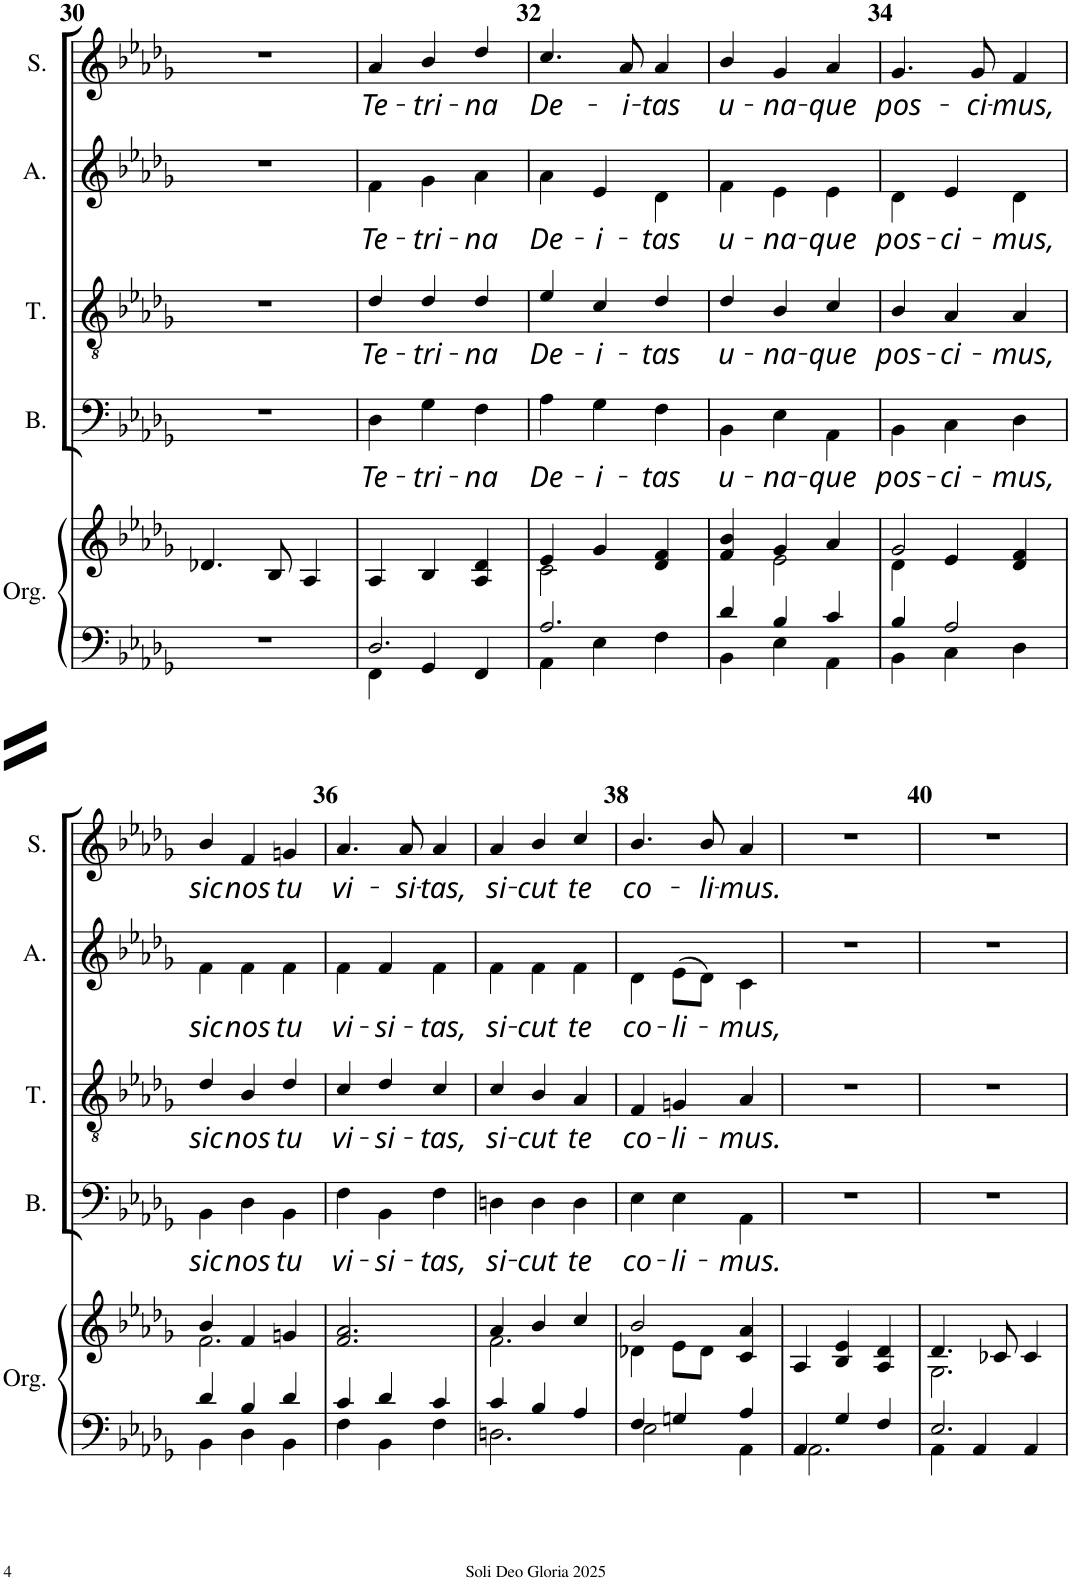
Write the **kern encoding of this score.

**kern	**kern	**kern	**text	**kern	**text	**kern	**text	**kern	**text
*part5	*part5	*part4	*part4	*part3	*part3	*part2	*part2	*part1	*part1
*staff6	*staff5	*staff4	*staff4	*staff3	*staff3	*staff2	*staff2	*staff1	*staff1
*I"Org	*	*I"Basse	*	*I"Ténor	*	*I"Alto	*	*I"Soprano	*
*I'Org.	*	*I'B.	*	*I'T.	*	*I'A.	*	*I'S.	*
!!LO:PB:g=z
*clefF4	*clefG2	*clefF4	*	*clefGv2	*	*clefG2	*	*clefG2	*
*k[b-e-a-d-g-]	*k[b-e-a-d-g-]	*k[b-e-a-d-g-]	*	*k[b-e-a-d-g-]	*	*k[b-e-a-d-g-]	*	*k[b-e-a-d-g-]	*
*D-:	*D-:	*D-:	*	*D-:	*	*D-:	*	*D-:	*
*M3/4	*M3/4	*M3/4	*	*M3/4	*	*M3/4	*	*M3/4	*
=30	=30	=30	=30	=30	=30	=30	=30	=30	=30
2.r	4.d-X/	2.r	.	2.r	.	2.r	.	2.r	.
.	8B-/	.	.	.	.	.	.	.	.
.	4A-/	.	.	.	.	.	.	.	.
=31	=31	=31	=31	=31	=31	=31	=31	=31	=31
*^	*	*	*	*	*	*	*	*	*
!	!	!	!	!LO:LY:b	!	!LO:LY:b	!	!LO:LY:b	!	!LO:LY:b
2.D-/	4FF\	4A-/	4D-\	Te-	4d-/	Te-	4f\	Te-	4a-/	Te-
!	!	!	!	!LO:LY:b	!	!LO:LY:b	!	!LO:LY:b	!	!LO:LY:b
.	4GG-/	4B-/	4G-\	-tri-	4d-/	-tri-	4g-\	-tri-	4b-/	-tri-
!	!	!	!	!LO:LY:b	!	!LO:LY:b	!	!LO:LY:b	!	!LO:LY:b
.	4FF/	4A-/ 4d-/	4F\	-na	4d-/	-na	4a-\	-na	4dd-/	-na
=32	=32	=32	=32	=32	=32	=32	=32	=32	=32	=32
*	*	*^	*	*	*	*	*	*	*	*
!	!	!	!	!	!LO:LY:b	!	!LO:LY:b	!	!LO:LY:b	!	!LO:LY:b
2.A-/	4AA-\	4e-/	2c\	4A-\	De-	4e-/	De-	4a-\	De-	4.cc/	De-
!	!	!	!	!	!LO:LY:b	!	!LO:LY:b	!	!LO:LY:b	!	!
.	4E-\	4g-/	.	4G-\	-i-	4c/	-i-	4e-/	-i-	.	.
!	!	!	!	!	!	!	!	!	!	!	!LO:LY:b
.	.	.	.	.	.	.	.	.	.	8a-/	-i-
!	!	!	!	!	!LO:LY:b	!	!LO:LY:b	!	!LO:LY:b	!	!LO:LY:b
.	4F\	4d-/ 4f/	4ryy	4F\	-tas	4d-/	-tas	4d-\	-tas	4a-/	-tas
=33	=33	=33	=33	=33	=33	=33	=33	=33	=33	=33	=33
!	!	!	!	!	!LO:LY:b	!	!LO:LY:b	!	!LO:LY:b	!	!LO:LY:b
4d-/	4BB-\	4f/ 4b-/	4ryy	4BB-\	u-	4d-/	u-	4f\	u-	4b-/	u-
!	!	!	!	!	!LO:LY:b	!	!LO:LY:b	!	!LO:LY:b	!	!LO:LY:b
4B-/	4E-\	4g-/	2e-\	4E-\	-na-	4B-/	-na-	4e-\	-na-	4g-/	-na-
!	!	!	!	!	!LO:LY:b	!	!LO:LY:b	!	!LO:LY:b	!	!LO:LY:b
4c/	4AA-\	4a-/	.	4AA-\	-que	4c/	-que	4e-\	-que	4a-/	-que
=34	=34	=34	=34	=34	=34	=34	=34	=34	=34	=34	=34
!	!	!	!	!	!LO:LY:b	!	!LO:LY:b	!	!LO:LY:b	!	!LO:LY:b
4B-/	4BB-\	2g-/	4d-\	4BB-\	pos-	4B-/	pos-	4d-\	pos-	4.g-/	pos-
!	!	!	!	!	!LO:LY:b	!	!LO:LY:b	!	!LO:LY:b	!	!
2A-/	4C\	.	4e-/	4C\	-ci-	4A-/	-ci-	4e-/	-ci-	.	.
!	!	!	!	!	!	!	!	!	!	!	!LO:LY:b
.	.	.	.	.	.	.	.	.	.	8g-/	-ci-
!	!	!	!	!	!LO:LY:b	!	!LO:LY:b	!	!LO:LY:b	!	!LO:LY:b
.	4D-\	4d-/ 4f/	4ryy	4D-\	-mus,	4A-/	-mus,	4d-\	-mus,	4f/	-mus,
!!LO:LB:g=z
=35	=35	=35	=35	=35	=35	=35	=35	=35	=35	=35	=35
!	!	!	!	!	!LO:LY:b	!	!LO:LY:b	!	!LO:LY:b	!	!LO:LY:b
4d-/	4BB-\	4b-/	2.f\	4BB-\	sic	4d-/	sic	4f\	sic	4b-/	sic
!	!	!	!	!	!LO:LY:b	!	!LO:LY:b	!	!LO:LY:b	!	!LO:LY:b
4B-/	4D-\	4f/	.	4D-\	nos	4B-/	nos	4f\	nos	4f/	nos
!	!	!	!	!	!LO:LY:b	!	!LO:LY:b	!	!LO:LY:b	!	!LO:LY:b
4d-/	4BB-\	4gn/	.	4BB-\	tu	4d-/	tu	4f\	tu	4gn/	tu
*	*	*v	*v	*	*	*	*	*	*	*	*
=36	=36	=36	=36	=36	=36	=36	=36	=36	=36	=36
!	!	!	!	!LO:LY:b	!	!LO:LY:b	!	!LO:LY:b	!	!LO:LY:b
4c/	4F\	2.f/ 2.a-/	4F\	vi-	4c/	vi-	4f\	vi-	4.a-/	vi-
!	!	!	!	!LO:LY:b	!	!LO:LY:b	!	!LO:LY:b	!	!
4d-/	4BB-\	.	4BB-\	-si-	4d-/	-si-	4f/	-si-	.	.
!	!	!	!	!	!	!	!	!	!	!LO:LY:b
.	.	.	.	.	.	.	.	.	8a-/	-si-
!	!	!	!	!LO:LY:b	!	!LO:LY:b	!	!LO:LY:b	!	!LO:LY:b
4c/	4F\	.	4F\	-tas,	4c/	-tas,	4f\	-tas,	4a-/	-tas,
=37	=37	=37	=37	=37	=37	=37	=37	=37	=37	=37
*	*	*^	*	*	*	*	*	*	*	*
!	!	!	!	!	!LO:LY:b	!	!LO:LY:b	!	!LO:LY:b	!	!LO:LY:b
4c/	2.Dn\	4a-/	2.f\	4Dn\	si-	4c/	si-	4f\	si-	4a-/	si-
!	!	!	!	!	!LO:LY:b	!	!LO:LY:b	!	!LO:LY:b	!	!LO:LY:b
4B-/	.	4b-/	.	4D\	-cut	4B-/	-cut	4f\	-cut	4b-/	-cut
!	!	!	!	!	!LO:LY:b	!	!LO:LY:b	!	!LO:LY:b	!	!LO:LY:b
4A-/	.	4cc/	.	4D\	te	4A-/	te	4f\	te	4cc/	te
=38	=38	=38	=38	=38	=38	=38	=38	=38	=38	=38	=38
!	!	!	!	!	!LO:LY:b	!	!LO:LY:b	!	!LO:LY:b	!	!LO:LY:b
4F/	2E-\	2b-/	4d-X\	4E-\	co-	4F/	co-	4d-\	co-	4.b-/	co-
!	!	!	!	!	!LO:LY:b	!	!LO:LY:b	!	!LO:LY:b	!	!
4Gn/	.	.	8e-\L	4E-\	-li-	4Gn/	-li-	(8e-\L	-li-	.	.
!	!	!	!	!	!	!	!	!	!	!	!LO:LY:b
.	.	.	8d-\J	.	.	.	.	8d-\J)	.	8b-/	-li-
!	!	!	!	!	!LO:LY:b	!	!LO:LY:b	!	!LO:LY:b	!	!LO:LY:b
4A-/	4AA-\	4c/ 4a-/	4ryy	4AA-\	-mus.	4A-/	-mus.	4c\	-mus,	4a-/	-mus.
*	*	*v	*v	*	*	*	*	*	*	*	*
=39	=39	=39	=39	=39	=39	=39	=39	=39	=39	=39
4AA-/	2.AA-\	4A-/	2.r	.	2.r	.	2.r	.	2.r	.
4G-/	.	4B-/ 4e-/	.	.	.	.	.	.	.	.
4F/	.	4A-/ 4d-/	.	.	.	.	.	.	.	.
=40	=40	=40	=40	=40	=40	=40	=40	=40	=40	=40
*	*	*^	*	*	*	*	*	*	*	*
2.E-/	4AA-\	4.d-/	2.G-\	2.r	.	2.r	.	2.r	.	2.r	.
.	4AA-/	.	.	.	.	.	.	.	.	.	.
.	.	8c-X/	.	.	.	.	.	.	.	.	.
.	4AA-/	4c-/	.	.	.	.	.	.	.	.	.
*v	*v	*	*	*	*	*	*	*	*	*	*
*	*v	*v	*	*	*	*	*	*	*	*
=	=	=	=	=	=	=	=	=	=
*-	*-	*-	*-	*-	*-	*-	*-	*-	*-
